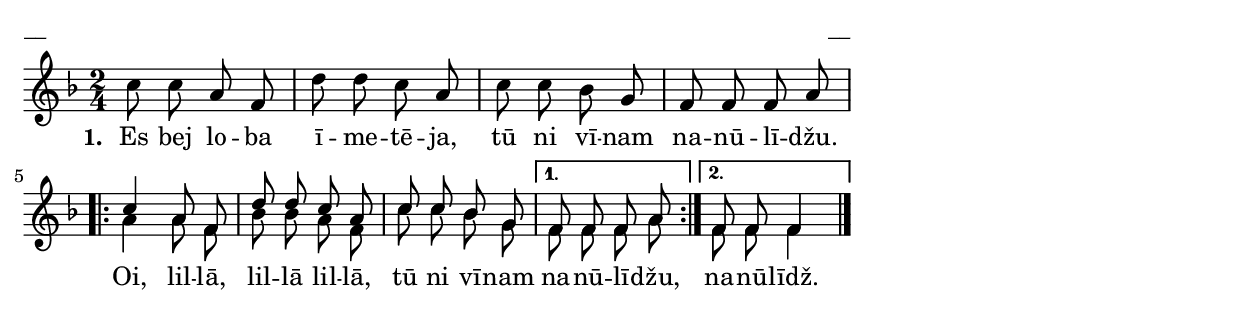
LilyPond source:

\version "2.13.18"

\paper {
line-width = 14\cm
left-margin = 0.4\cm
between-system-padding = 0.1\cm
between-system-space = 0.1\cm
}
% SBTZK, p.96
\layout {
indent = #0
ragged-last = ##f
}


voiceA = \relative c'' {
\clef "treble"
\key f \major
\time 2/4
\oneVoice
c8 c a f | d' d c a | c c bes g | f f f a \break |
\voiceOne
\repeat volta 2 {c4 a8 f | d' d c a | c c bes g}
\alternative {
{f f f a}
{f f f4 \bar"|."}
}
}

lyricA = \lyricmode {
\set stanza = "1. "
Es bej lo -- ba ī -- me -- tē -- ja, tū ni vī -- nam na -- nū -- lī -- džu.
Oi, lil -- lā, lil -- lā lil -- lā, tū ni vī -- nam na -- nū -- lī -- džu, na -- nū -- līdž.
}

voiceB = \relative c'' {
\clef "treble"
\key f \major
\time 2/4
s2 s s s
\repeat volta 2 {a4 a8 f | bes bes a f | c' c bes g}
\alternative {
{f f f a}
{f f f4 \bar"|."}
}
}

fullScore = <<
%\new ChordNames { \chordsA }
\new Staff {
<<
\new Voice = "voiceA" { \oneVoice \autoBeamOff \voiceA }
\lyricsto "voiceA" \new Lyrics  \lyricA
\new Voice = "voiceB" { \voiceTwo \autoBeamOff \voiceB }
>>
}
>>



\score {
\fullScore
\header { piece = "__" opus = "__" }
}
\markup { \with-color #(x11-color 'white) \sans \smaller "__" }
\score {
\unfoldRepeats
\fullScore
\midi {
\context { \Staff \remove "Staff_performer" }
\context { \Voice \consists "Staff_performer" }
}
}


